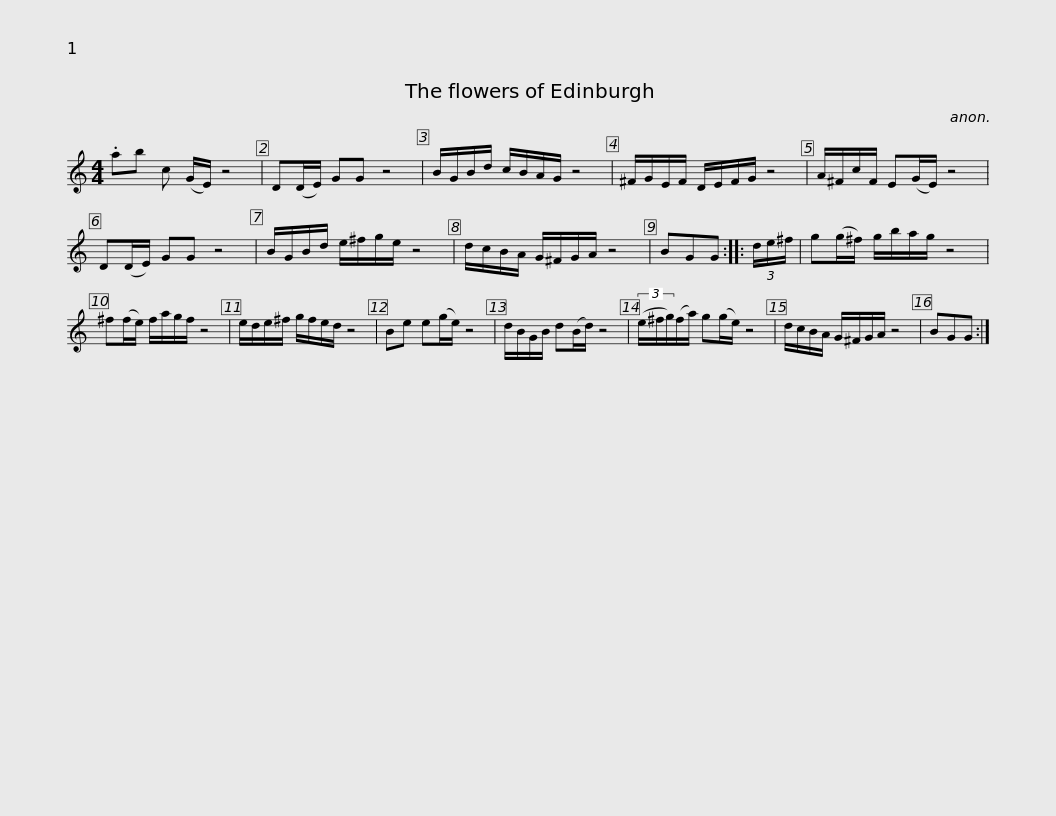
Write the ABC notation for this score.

X:1
L:1/8
M:4/4
I:linebreak $
K:C
V:1 treble
V:1
 .ab c (G/E/) z4 | D(D/E/) GG z4 | B/G/B/d/ c/B/A/G/ z4 | ^F/G/E/F/ D/E/F/G/ z4 | A/^F/c/F/ E(G/E/) z4 | %5
 D(D/E/) GG z4 |$ B/G/B/d/ e/^f/g/e/ z4 | d/c/B/A/ G/^F/G/A/ z4 | BGG :: (3d/e/^f/ | %10
 g(g/^f/) g/b/a/g/ z4 | ^f(f/e/) f/a/g/f/ z4 |$ e/d/e/^f/ g/f/e/d/ z4 | Be e(g/e/) z4 | d/B/G/B/ d(B/d/) z4 | %15
 (3(e/^f/g/)(f/a/) g(g/e/) z4 | d/c/B/A/ G/^F/G/A/ z4 | BGG :| %18
